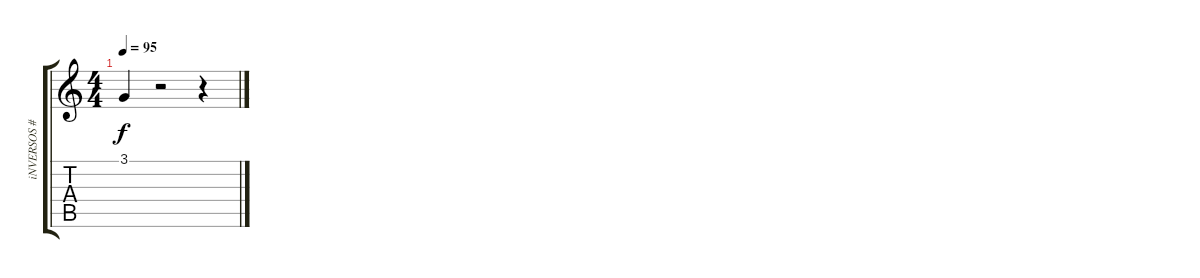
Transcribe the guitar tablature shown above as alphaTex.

\track ("iNVERSOS #2" "iNVERSOS #") {instrument reversecymbal}
\staff {score tabs}
\tuning (E4 B3 G3 D3 A2 E2) {hide}
\ts (4 4)
\tempo 95
\clef g2
\ks c
3.1{t}.4{dy f} r.2 r.4
